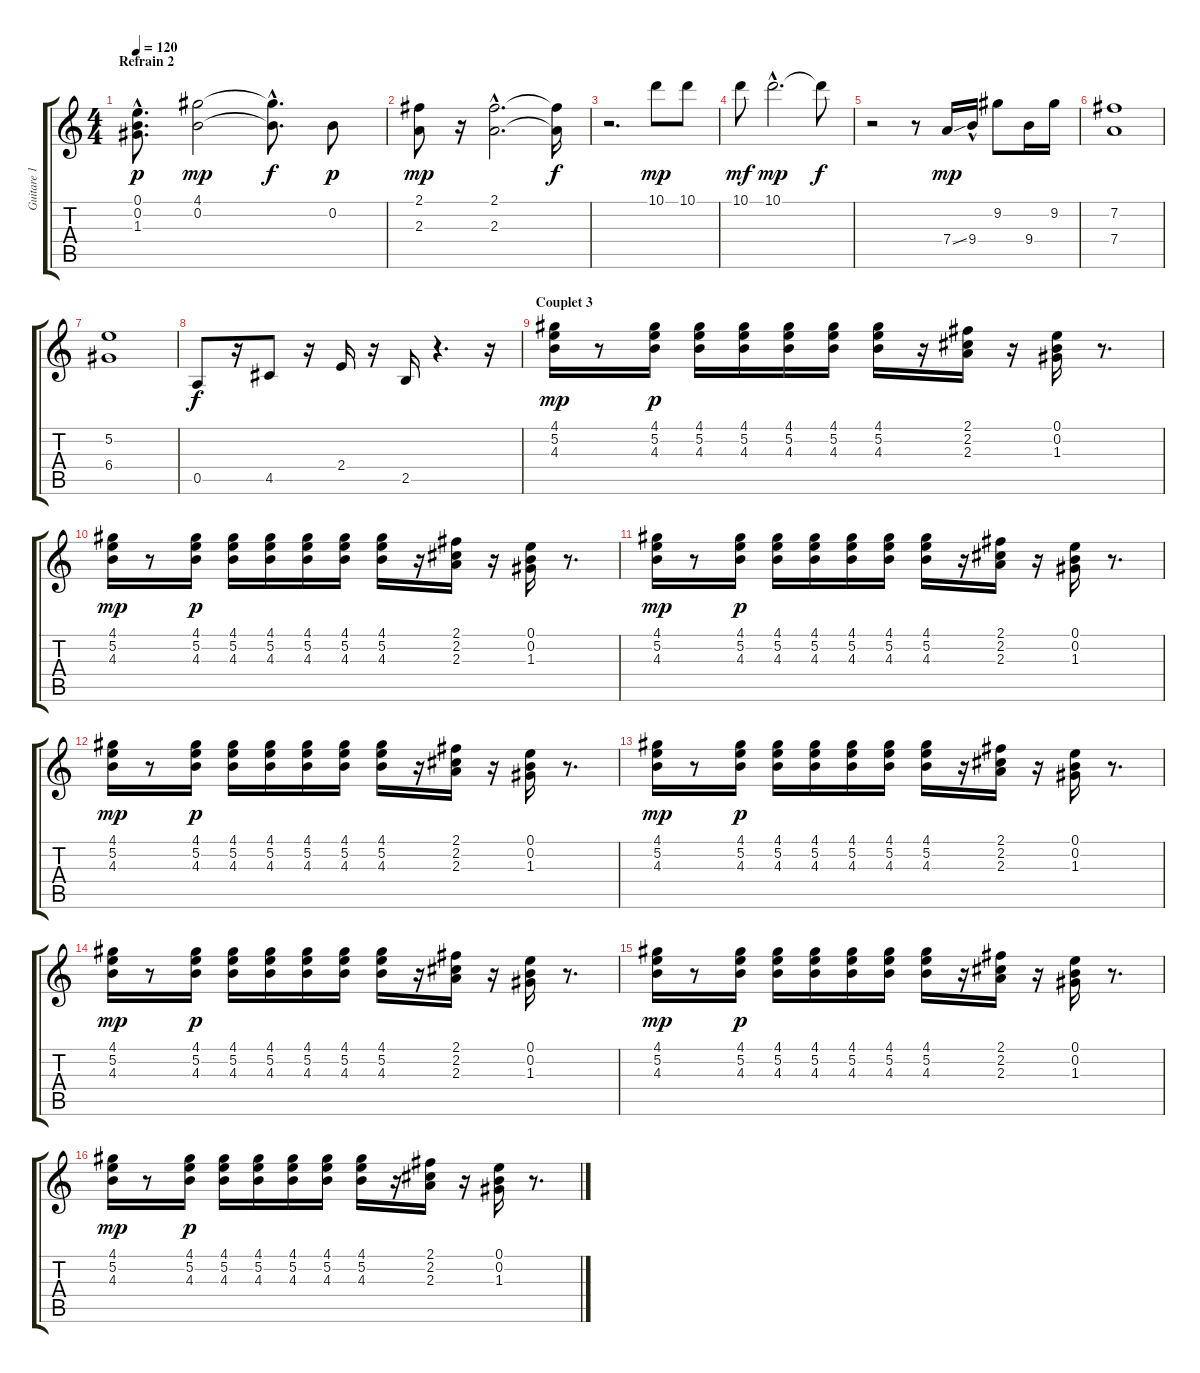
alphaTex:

\track ("Guitare 1" "Guitare 1") {instrument overdrivenguitar}
\staff {score tabs}
\tuning (E4 B3 G3 D3 A2 E2) {hide}
\ts (4 4)
\section ("" "Refrain 2")
\tempo 120
\clef g2
\ks c
(0.1{hac} 0.2{hac} 1.3{hac}).8{d dy p} (4.1 0.2).2{dy mp} (4.1{hac t} 0.2{hac t}).8{d dy f} 0.2.8{dy p} |
(2.1 2.3).8{dy mp} r.16 (2.1{hac} 2.3{hac}).2{d} (2.1{t} 2.3{t}).16{dy f} |
r.2{d} 10.1.8{dy mp} 10.1.8 |
10.1.8{dy mf} 10.1{hac}.2{d dy mp} 10.1{t}.8{dy f} |
r.2 r.8 7.4{ss}.16{dy mp} 9.4{hac}.16 9.2.8 9.4.16 9.2.16 |
(7.2 7.4).1 |
(5.2 6.4).1 |
0.5.8{dy f} r.16 4.5.8 r.16 2.4.16 r.16 2.5.16 r.4{d} r.16 |
\section ("" "Couplet 3")
(4.1 5.2 4.3).16{dy mp} r.8 (4.1 5.2 4.3).16{dy p} (4.1 5.2 4.3).16 (4.1 5.2 4.3).16 (4.1 5.2 4.3).16 (4.1 5.2 4.3).16 (4.1 5.2 4.3).16 r.16 (2.1 2.2 2.3).16 r.16 (0.1 0.2 1.3).16 r.8{d} |
(4.1 5.2 4.3).16{dy mp} r.8 (4.1 5.2 4.3).16{dy p} (4.1 5.2 4.3).16 (4.1 5.2 4.3).16 (4.1 5.2 4.3).16 (4.1 5.2 4.3).16 (4.1 5.2 4.3).16 r.16 (2.1 2.2 2.3).16 r.16 (0.1 0.2 1.3).16 r.8{d} |
(4.1 5.2 4.3).16{dy mp} r.8 (4.1 5.2 4.3).16{dy p} (4.1 5.2 4.3).16 (4.1 5.2 4.3).16 (4.1 5.2 4.3).16 (4.1 5.2 4.3).16 (4.1 5.2 4.3).16 r.16 (2.1 2.2 2.3).16 r.16 (0.1 0.2 1.3).16 r.8{d} |
(4.1 5.2 4.3).16{dy mp} r.8 (4.1 5.2 4.3).16{dy p} (4.1 5.2 4.3).16 (4.1 5.2 4.3).16 (4.1 5.2 4.3).16 (4.1 5.2 4.3).16 (4.1 5.2 4.3).16 r.16 (2.1 2.2 2.3).16 r.16 (0.1 0.2 1.3).16 r.8{d} |
(4.1 5.2 4.3).16{dy mp} r.8 (4.1 5.2 4.3).16{dy p} (4.1 5.2 4.3).16 (4.1 5.2 4.3).16 (4.1 5.2 4.3).16 (4.1 5.2 4.3).16 (4.1 5.2 4.3).16 r.16 (2.1 2.2 2.3).16 r.16 (0.1 0.2 1.3).16 r.8{d} |
(4.1 5.2 4.3).16{dy mp} r.8 (4.1 5.2 4.3).16{dy p} (4.1 5.2 4.3).16 (4.1 5.2 4.3).16 (4.1 5.2 4.3).16 (4.1 5.2 4.3).16 (4.1 5.2 4.3).16 r.16 (2.1 2.2 2.3).16 r.16 (0.1 0.2 1.3).16 r.8{d} |
(4.1 5.2 4.3).16{dy mp} r.8 (4.1 5.2 4.3).16{dy p} (4.1 5.2 4.3).16 (4.1 5.2 4.3).16 (4.1 5.2 4.3).16 (4.1 5.2 4.3).16 (4.1 5.2 4.3).16 r.16 (2.1 2.2 2.3).16 r.16 (0.1 0.2 1.3).16 r.8{d} |
(4.1 5.2 4.3).16{dy mp} r.8 (4.1 5.2 4.3).16{dy p} (4.1 5.2 4.3).16 (4.1 5.2 4.3).16 (4.1 5.2 4.3).16 (4.1 5.2 4.3).16 (4.1 5.2 4.3).16 r.16 (2.1 2.2 2.3).16 r.16 (0.1 0.2 1.3).16 r.8{d}
